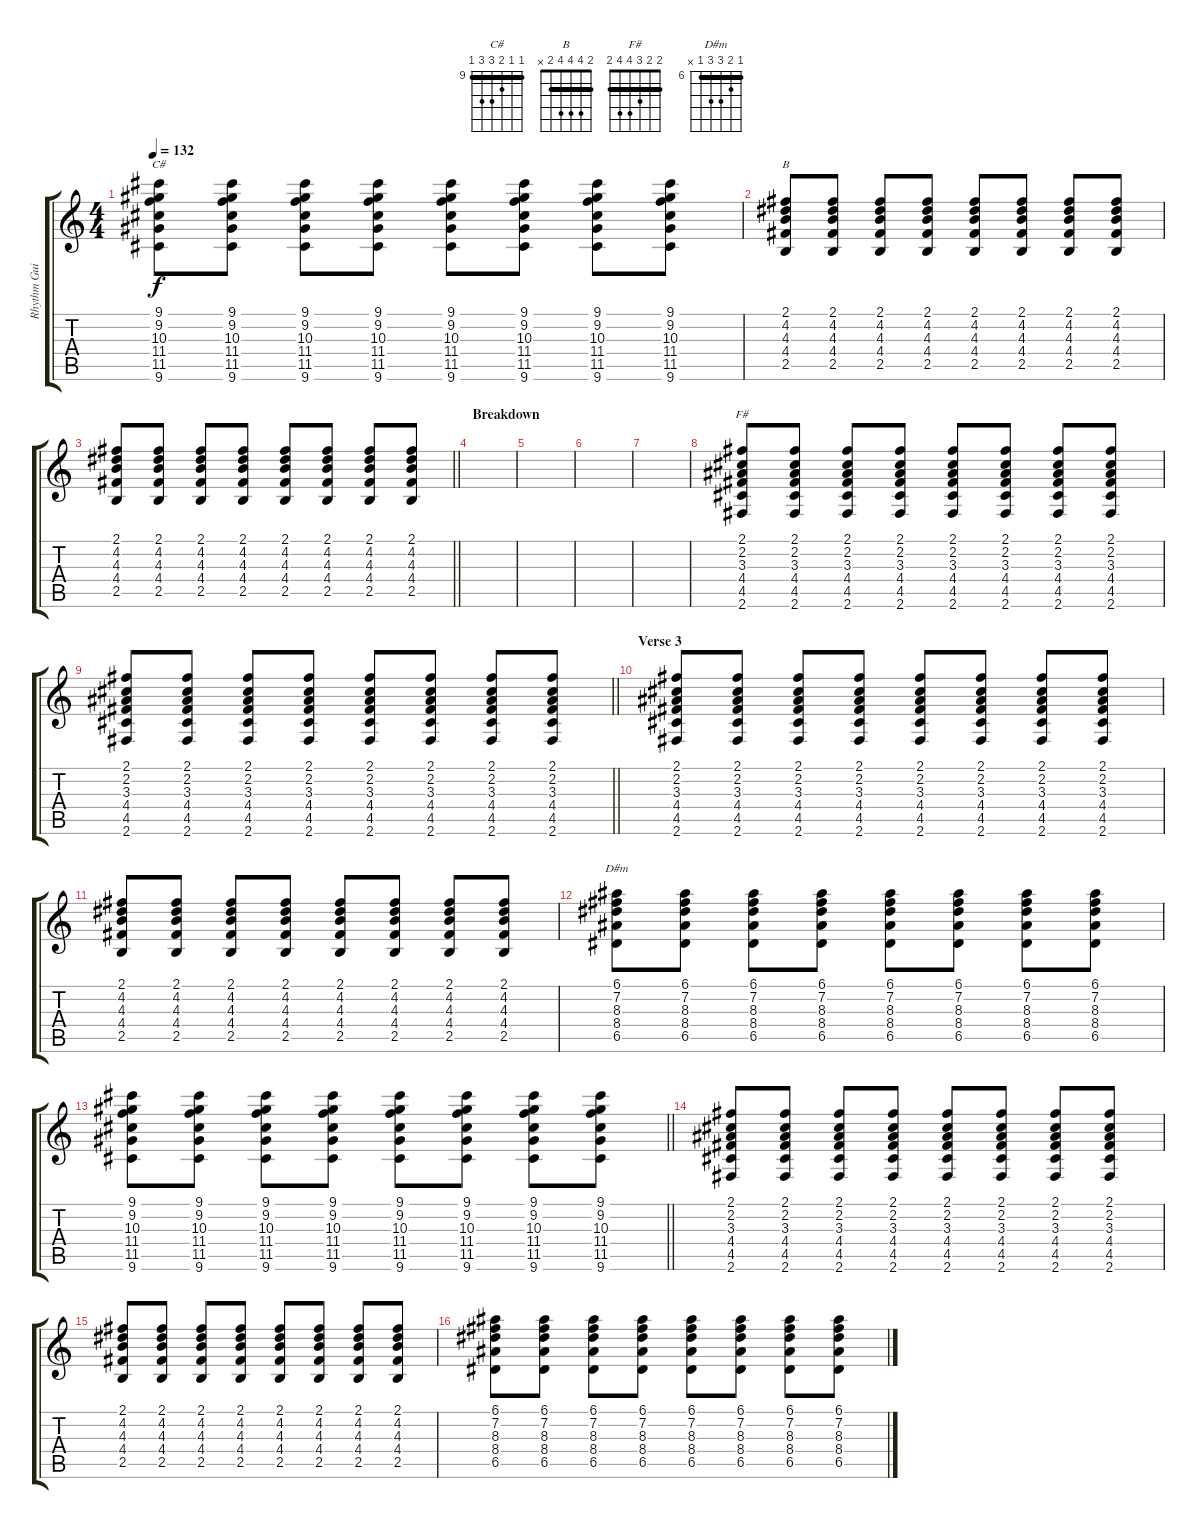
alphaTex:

\track ("Rhythm Guitar" "Rhythm Gui") {instrument acousticguitarsteel}
\staff {score tabs}
\tuning (E4 B3 G3 D3 A2 E2) {hide}
\chord ("C#" 9 9 10 11 11 9) {firstfret 9 barre 9}
\chord ("B" 2 4 4 4 2 x) {barre 2}
\chord ("F#" 2 2 3 4 4 2) {barre 2}
\chord ("D#m" 6 7 8 8 6 x) {firstfret 6 barre 6}
\ts (4 4)
\tempo 132
\clef g2
\ks c
(9.1 9.2 10.3 11.4 11.5 9.6).8{ch "C#" dy f} (9.1 9.2 10.3 11.4 11.5 9.6).8 (9.1 9.2 10.3 11.4 11.5 9.6).8 (9.1 9.2 10.3 11.4 11.5 9.6).8 (9.1 9.2 10.3 11.4 11.5 9.6).8 (9.1 9.2 10.3 11.4 11.5 9.6).8 (9.1 9.2 10.3 11.4 11.5 9.6).8 (9.1 9.2 10.3 11.4 11.5 9.6).8 |
(2.1 4.2 4.3 4.4 2.5).8{ch "B"} (2.1 4.2 4.3 4.4 2.5).8 (2.1 4.2 4.3 4.4 2.5).8 (2.1 4.2 4.3 4.4 2.5).8 (2.1 4.2 4.3 4.4 2.5).8 (2.1 4.2 4.3 4.4 2.5).8 (2.1 4.2 4.3 4.4 2.5).8 (2.1 4.2 4.3 4.4 2.5).8 |
\barLineRight lightlight
(2.1 4.2 4.3 4.4 2.5).8 (2.1 4.2 4.3 4.4 2.5).8 (2.1 4.2 4.3 4.4 2.5).8 (2.1 4.2 4.3 4.4 2.5).8 (2.1 4.2 4.3 4.4 2.5).8 (2.1 4.2 4.3 4.4 2.5).8 (2.1 4.2 4.3 4.4 2.5).8 (2.1 4.2 4.3 4.4 2.5).8 |
\section ("" "Breakdown")
|
|
|
|
(2.1 2.2 3.3 4.4 4.5 2.6).8{ch "F#"} (2.1 2.2 3.3 4.4 4.5 2.6).8 (2.1 2.2 3.3 4.4 4.5 2.6).8 (2.1 2.2 3.3 4.4 4.5 2.6).8 (2.1 2.2 3.3 4.4 4.5 2.6).8 (2.1 2.2 3.3 4.4 4.5 2.6).8 (2.1 2.2 3.3 4.4 4.5 2.6).8 (2.1 2.2 3.3 4.4 4.5 2.6).8 |
\barLineRight lightlight
(2.1 2.2 3.3 4.4 4.5 2.6).8 (2.1 2.2 3.3 4.4 4.5 2.6).8 (2.1 2.2 3.3 4.4 4.5 2.6).8 (2.1 2.2 3.3 4.4 4.5 2.6).8 (2.1 2.2 3.3 4.4 4.5 2.6).8 (2.1 2.2 3.3 4.4 4.5 2.6).8 (2.1 2.2 3.3 4.4 4.5 2.6).8 (2.1 2.2 3.3 4.4 4.5 2.6).8 |
\section ("" "Verse 3")
(2.1 2.2 3.3 4.4 4.5 2.6).8 (2.1 2.2 3.3 4.4 4.5 2.6).8 (2.1 2.2 3.3 4.4 4.5 2.6).8 (2.1 2.2 3.3 4.4 4.5 2.6).8 (2.1 2.2 3.3 4.4 4.5 2.6).8 (2.1 2.2 3.3 4.4 4.5 2.6).8 (2.1 2.2 3.3 4.4 4.5 2.6).8 (2.1 2.2 3.3 4.4 4.5 2.6).8 |
(2.1 4.2 4.3 4.4 2.5).8 (2.1 4.2 4.3 4.4 2.5).8 (2.1 4.2 4.3 4.4 2.5).8 (2.1 4.2 4.3 4.4 2.5).8 (2.1 4.2 4.3 4.4 2.5).8 (2.1 4.2 4.3 4.4 2.5).8 (2.1 4.2 4.3 4.4 2.5).8 (2.1 4.2 4.3 4.4 2.5).8 |
(6.1 7.2 8.3 8.4 6.5).8{ch "D#m"} (6.1 7.2 8.3 8.4 6.5).8 (6.1 7.2 8.3 8.4 6.5).8 (6.1 7.2 8.3 8.4 6.5).8 (6.1 7.2 8.3 8.4 6.5).8 (6.1 7.2 8.3 8.4 6.5).8 (6.1 7.2 8.3 8.4 6.5).8 (6.1 7.2 8.3 8.4 6.5).8 |
\barLineRight lightlight
(9.1 9.2 10.3 11.4 11.5 9.6).8 (9.1 9.2 10.3 11.4 11.5 9.6).8 (9.1 9.2 10.3 11.4 11.5 9.6).8 (9.1 9.2 10.3 11.4 11.5 9.6).8 (9.1 9.2 10.3 11.4 11.5 9.6).8 (9.1 9.2 10.3 11.4 11.5 9.6).8 (9.1 9.2 10.3 11.4 11.5 9.6).8 (9.1 9.2 10.3 11.4 11.5 9.6).8 |
(2.1 2.2 3.3 4.4 4.5 2.6).8 (2.1 2.2 3.3 4.4 4.5 2.6).8 (2.1 2.2 3.3 4.4 4.5 2.6).8 (2.1 2.2 3.3 4.4 4.5 2.6).8 (2.1 2.2 3.3 4.4 4.5 2.6).8 (2.1 2.2 3.3 4.4 4.5 2.6).8 (2.1 2.2 3.3 4.4 4.5 2.6).8 (2.1 2.2 3.3 4.4 4.5 2.6).8 |
(2.1 4.2 4.3 4.4 2.5).8 (2.1 4.2 4.3 4.4 2.5).8 (2.1 4.2 4.3 4.4 2.5).8 (2.1 4.2 4.3 4.4 2.5).8 (2.1 4.2 4.3 4.4 2.5).8 (2.1 4.2 4.3 4.4 2.5).8 (2.1 4.2 4.3 4.4 2.5).8 (2.1 4.2 4.3 4.4 2.5).8 |
(6.1 7.2 8.3 8.4 6.5).8 (6.1 7.2 8.3 8.4 6.5).8 (6.1 7.2 8.3 8.4 6.5).8 (6.1 7.2 8.3 8.4 6.5).8 (6.1 7.2 8.3 8.4 6.5).8 (6.1 7.2 8.3 8.4 6.5).8 (6.1 7.2 8.3 8.4 6.5).8 (6.1 7.2 8.3 8.4 6.5).8
